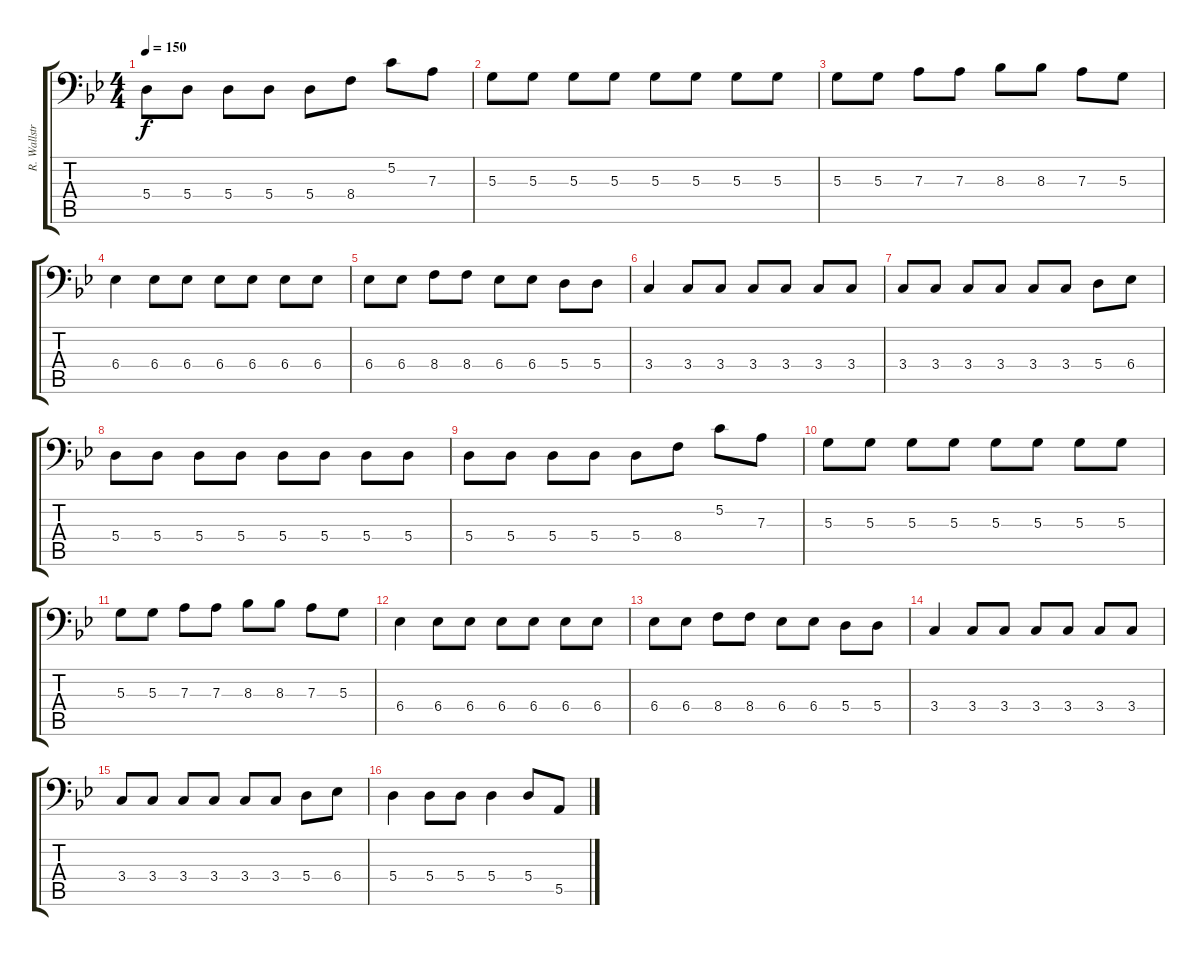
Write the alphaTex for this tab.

\track ("R. Wallström (Bass)" "R. Wallstr") {instrument electricbassfinger}
\staff {score tabs}
\tuning (C3 G2 D2 A1 E1 B0) {hide}
\ts (4 4)
\tempo 150
\clef f4
\ks gminor
5.4.8{dy f} 5.4.8 5.4.8 5.4.8 5.4.8 8.4.8 5.2.8 7.3.8 |
5.3.8 5.3.8 5.3.8 5.3.8 5.3.8 5.3.8 5.3.8 5.3.8 |
5.3.8 5.3.8 7.3.8 7.3.8 8.3.8 8.3.8 7.3.8 5.3.8 |
6.4.4 6.4.8 6.4.8 6.4.8 6.4.8 6.4.8 6.4.8 |
6.4.8 6.4.8 8.4.8 8.4.8 6.4.8 6.4.8 5.4.8 5.4.8 |
3.4.4 3.4.8 3.4.8 3.4.8 3.4.8 3.4.8 3.4.8 |
3.4.8 3.4.8 3.4.8 3.4.8 3.4.8 3.4.8 5.4.8 6.4.8 |
5.4.8 5.4.8 5.4.8 5.4.8 5.4.8 5.4.8 5.4.8 5.4.8 |
5.4.8 5.4.8 5.4.8 5.4.8 5.4.8 8.4.8 5.2.8 7.3.8 |
5.3.8 5.3.8 5.3.8 5.3.8 5.3.8 5.3.8 5.3.8 5.3.8 |
5.3.8 5.3.8 7.3.8 7.3.8 8.3.8 8.3.8 7.3.8 5.3.8 |
6.4.4 6.4.8 6.4.8 6.4.8 6.4.8 6.4.8 6.4.8 |
6.4.8 6.4.8 8.4.8 8.4.8 6.4.8 6.4.8 5.4.8 5.4.8 |
3.4.4 3.4.8 3.4.8 3.4.8 3.4.8 3.4.8 3.4.8 |
3.4.8 3.4.8 3.4.8 3.4.8 3.4.8 3.4.8 5.4.8 6.4.8 |
5.4.4 5.4.8 5.4.8 5.4.4 5.4.8 5.5.8
